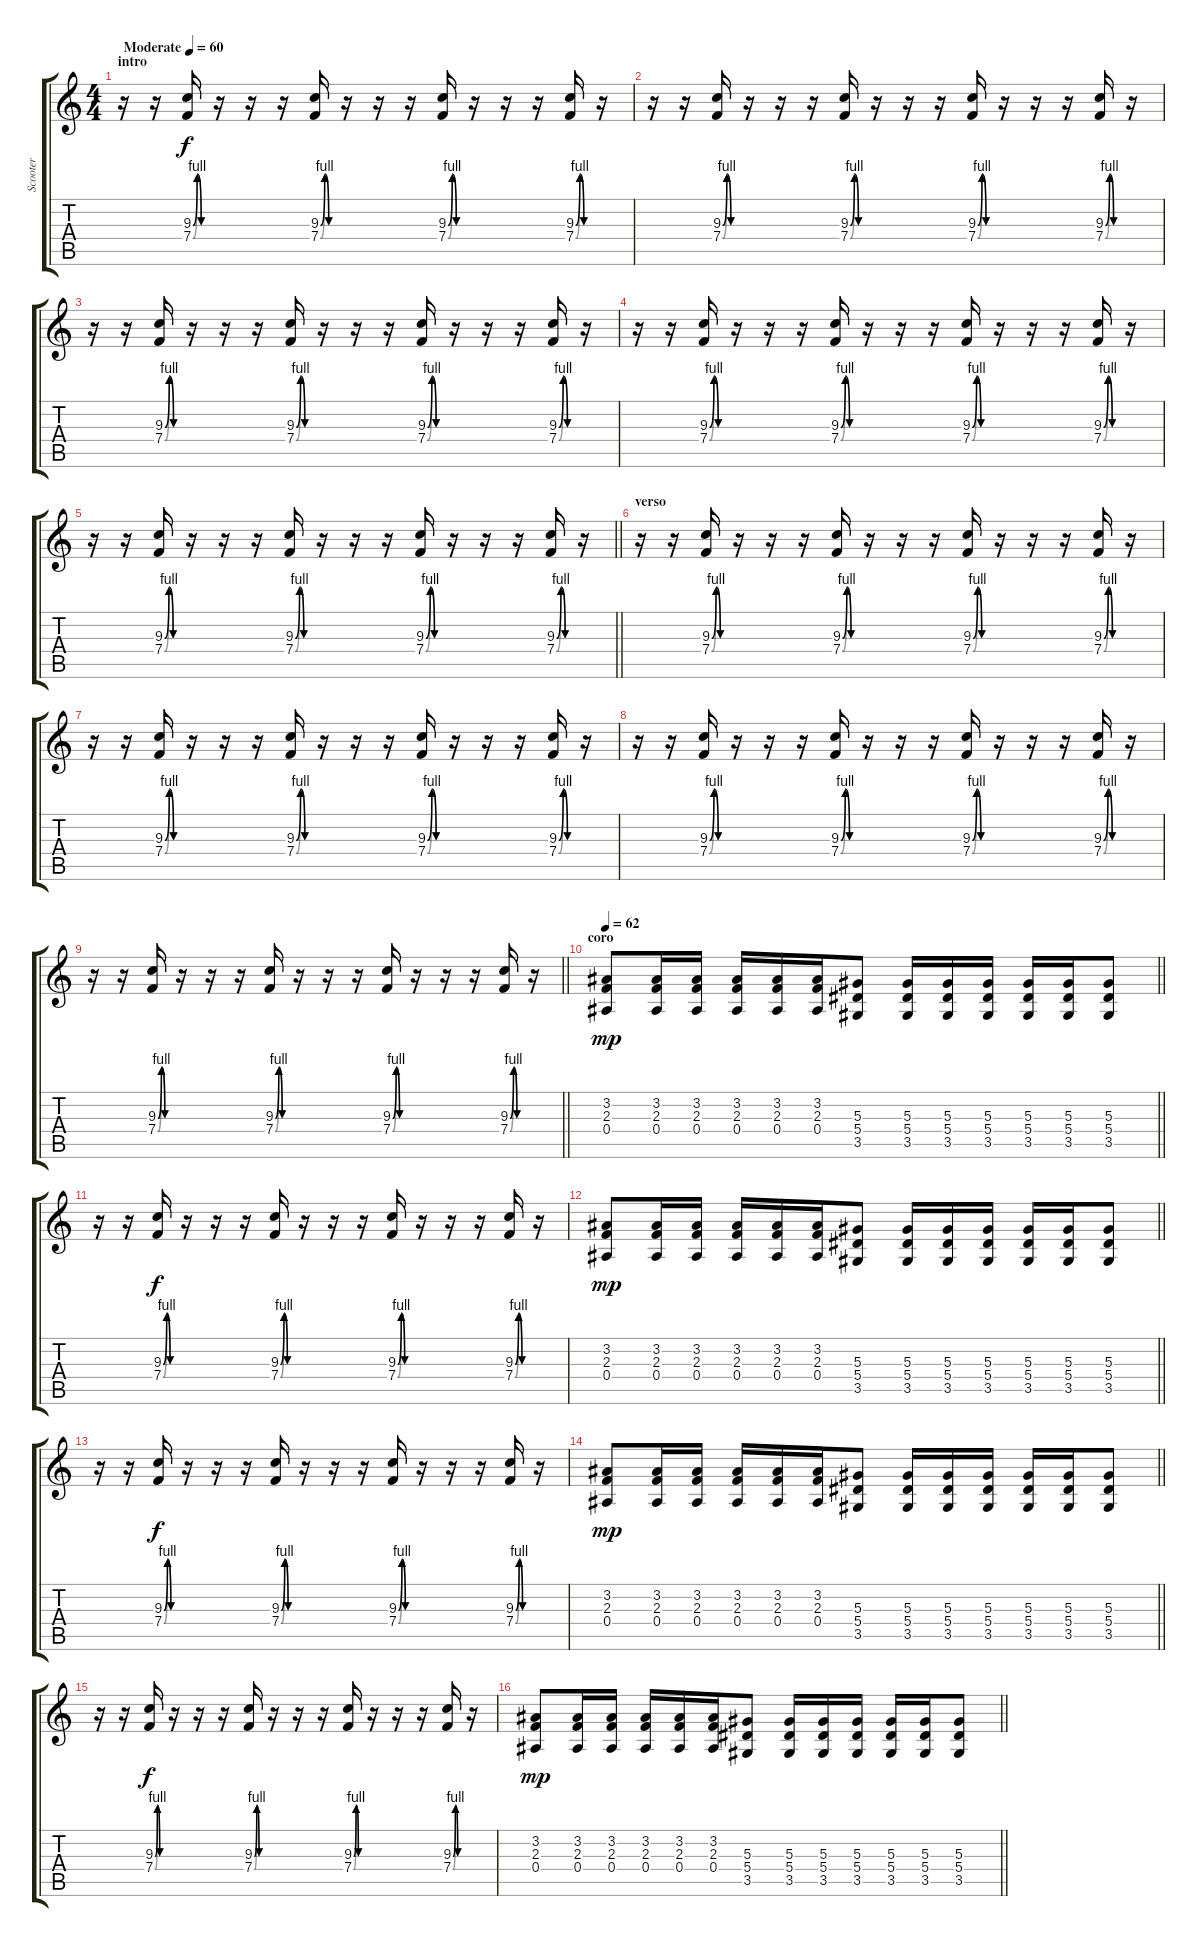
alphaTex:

\track ("Scooter" "Scooter") {instrument overdrivenguitar}
\staff {score tabs}
\tuning (C4 G3 Eb3 Bb2 F2 C2) {hide}
\ts (4 4)
\section ("" "intro")
\tempo (60 "Moderate")
\clef g2
\ks c
r.16{dy f instrument overdrivenguitar} r.16 (9.3{be (custom 0 0 15 4 30 0 60 0)} 7.4{be (custom 0 0 15 4 29 0 60 0)}).16 r.16 r.16 r.16 (9.3{be (custom 0 0 15 4 30 0 60 0)} 7.4{be (custom 0 0 15 4 29 0 60 0)}).16 r.16 r.16 r.16 (9.3{be (custom 0 0 15 4 30 0 60 0)} 7.4{be (custom 0 0 15 4 29 0 60 0)}).16 r.16 r.16 r.16 (9.3{be (custom 0 0 15 4 30 0 60 0)} 7.4{be (custom 0 0 15 4 29 0 60 0)}).16 r.16 |
r.16 r.16 (9.3{be (custom 0 0 15 4 30 0 60 0)} 7.4{be (custom 0 0 15 4 29 0 60 0)}).16 r.16 r.16 r.16 (9.3{be (custom 0 0 15 4 30 0 60 0)} 7.4{be (custom 0 0 15 4 29 0 60 0)}).16 r.16 r.16 r.16 (9.3{be (custom 0 0 15 4 30 0 60 0)} 7.4{be (custom 0 0 15 4 29 0 60 0)}).16 r.16 r.16 r.16 (9.3{be (custom 0 0 15 4 30 0 60 0)} 7.4{be (custom 0 0 15 4 29 0 60 0)}).16 r.16 |
r.16 r.16 (9.3{be (custom 0 0 15 4 30 0 60 0)} 7.4{be (custom 0 0 15 4 29 0 60 0)}).16 r.16 r.16 r.16 (9.3{be (custom 0 0 15 4 30 0 60 0)} 7.4{be (custom 0 0 15 4 29 0 60 0)}).16 r.16 r.16 r.16 (9.3{be (custom 0 0 15 4 30 0 60 0)} 7.4{be (custom 0 0 15 4 29 0 60 0)}).16 r.16 r.16 r.16 (9.3{be (custom 0 0 15 4 30 0 60 0)} 7.4{be (custom 0 0 15 4 29 0 60 0)}).16 r.16 |
r.16 r.16 (9.3{be (custom 0 0 15 4 30 0 60 0)} 7.4{be (custom 0 0 15 4 29 0 60 0)}).16 r.16 r.16 r.16 (9.3{be (custom 0 0 15 4 30 0 60 0)} 7.4{be (custom 0 0 15 4 29 0 60 0)}).16 r.16 r.16 r.16 (9.3{be (custom 0 0 15 4 30 0 60 0)} 7.4{be (custom 0 0 15 4 29 0 60 0)}).16 r.16 r.16 r.16 (9.3{be (custom 0 0 15 4 30 0 60 0)} 7.4{be (custom 0 0 15 4 29 0 60 0)}).16 r.16 |
\barLineRight lightlight
r.16 r.16 (9.3{be (custom 0 0 15 4 30 0 60 0)} 7.4{be (custom 0 0 15 4 29 0 60 0)}).16 r.16 r.16 r.16 (9.3{be (custom 0 0 15 4 30 0 60 0)} 7.4{be (custom 0 0 15 4 29 0 60 0)}).16 r.16 r.16 r.16 (9.3{be (custom 0 0 15 4 30 0 60 0)} 7.4{be (custom 0 0 15 4 29 0 60 0)}).16 r.16 r.16 r.16 (9.3{be (custom 0 0 15 4 30 0 60 0)} 7.4{be (custom 0 0 15 4 29 0 60 0)}).16 r.16 |
\section ("" "verso ")
r.16 r.16 (9.3{be (custom 0 0 15 4 30 0 60 0)} 7.4{be (custom 0 0 15 4 29 0 60 0)}).16 r.16 r.16 r.16 (9.3{be (custom 0 0 15 4 30 0 60 0)} 7.4{be (custom 0 0 15 4 29 0 60 0)}).16 r.16 r.16 r.16 (9.3{be (custom 0 0 15 4 30 0 60 0)} 7.4{be (custom 0 0 15 4 29 0 60 0)}).16 r.16 r.16 r.16 (9.3{be (custom 0 0 15 4 30 0 60 0)} 7.4{be (custom 0 0 15 4 29 0 60 0)}).16 r.16 |
r.16 r.16 (9.3{be (custom 0 0 15 4 30 0 60 0)} 7.4{be (custom 0 0 15 4 29 0 60 0)}).16 r.16 r.16 r.16 (9.3{be (custom 0 0 15 4 30 0 60 0)} 7.4{be (custom 0 0 15 4 29 0 60 0)}).16 r.16 r.16 r.16 (9.3{be (custom 0 0 15 4 30 0 60 0)} 7.4{be (custom 0 0 15 4 29 0 60 0)}).16 r.16 r.16 r.16 (9.3{be (custom 0 0 15 4 30 0 60 0)} 7.4{be (custom 0 0 15 4 29 0 60 0)}).16 r.16 |
r.16 r.16 (9.3{be (custom 0 0 15 4 30 0 60 0)} 7.4{be (custom 0 0 15 4 29 0 60 0)}).16 r.16 r.16 r.16 (9.3{be (custom 0 0 15 4 30 0 60 0)} 7.4{be (custom 0 0 15 4 29 0 60 0)}).16 r.16 r.16 r.16 (9.3{be (custom 0 0 15 4 30 0 60 0)} 7.4{be (custom 0 0 15 4 29 0 60 0)}).16 r.16 r.16 r.16 (9.3{be (custom 0 0 15 4 30 0 60 0)} 7.4{be (custom 0 0 15 4 29 0 60 0)}).16 r.16 |
\barLineRight lightlight
r.16 r.16 (9.3{be (custom 0 0 15 4 30 0 60 0)} 7.4{be (custom 0 0 15 4 29 0 60 0)}).16 r.16 r.16 r.16 (9.3{be (custom 0 0 15 4 30 0 60 0)} 7.4{be (custom 0 0 15 4 29 0 60 0)}).16 r.16 r.16 r.16 (9.3{be (custom 0 0 15 4 30 0 60 0)} 7.4{be (custom 0 0 15 4 29 0 60 0)}).16 r.16 r.16 r.16 (9.3{be (custom 0 0 15 4 30 0 60 0)} 7.4{be (custom 0 0 15 4 29 0 60 0)}).16 r.16 |
\section ("" "coro")
\tempo 62
\barLineRight lightlight
(3.2 2.3 0.4).8{dy mp volume 13 instrument overdrivenguitar} (3.2 2.3 0.4).16 (3.2 2.3 0.4).16 (3.2 2.3 0.4).16 (3.2 2.3 0.4).16 (3.2 2.3 0.4).16 (5.3 5.4 3.5).8 (5.3 5.4 3.5).16 (5.3 5.4 3.5).16 (5.3 5.4 3.5).16 (5.3 5.4 3.5).16 (5.3 5.4 3.5).16 (5.3 5.4 3.5).8 |
r.16 r.16 (9.3{be (custom 0 0 15 4 30 0 60 0)} 7.4{be (custom 0 0 15 4 29 0 60 0)}).16{dy f} r.16 r.16 r.16 (9.3{be (custom 0 0 15 4 30 0 60 0)} 7.4{be (custom 0 0 15 4 29 0 60 0)}).16 r.16 r.16 r.16 (9.3{be (custom 0 0 15 4 30 0 60 0)} 7.4{be (custom 0 0 15 4 29 0 60 0)}).16 r.16 r.16 r.16 (9.3{be (custom 0 0 15 4 30 0 60 0)} 7.4{be (custom 0 0 15 4 29 0 60 0)}).16 r.16 |
\barLineRight lightlight
(3.2 2.3 0.4).8{dy mp} (3.2 2.3 0.4).16 (3.2 2.3 0.4).16 (3.2 2.3 0.4).16 (3.2 2.3 0.4).16 (3.2 2.3 0.4).16 (5.3 5.4 3.5).8 (5.3 5.4 3.5).16 (5.3 5.4 3.5).16 (5.3 5.4 3.5).16 (5.3 5.4 3.5).16 (5.3 5.4 3.5).16 (5.3 5.4 3.5).8 |
r.16 r.16 (9.3{be (custom 0 0 15 4 30 0 60 0)} 7.4{be (custom 0 0 15 4 29 0 60 0)}).16{dy f} r.16 r.16 r.16 (9.3{be (custom 0 0 15 4 30 0 60 0)} 7.4{be (custom 0 0 15 4 29 0 60 0)}).16 r.16 r.16 r.16 (9.3{be (custom 0 0 15 4 30 0 60 0)} 7.4{be (custom 0 0 15 4 29 0 60 0)}).16 r.16 r.16 r.16 (9.3{be (custom 0 0 15 4 30 0 60 0)} 7.4{be (custom 0 0 15 4 29 0 60 0)}).16 r.16 |
\barLineRight lightlight
(3.2 2.3 0.4).8{dy mp} (3.2 2.3 0.4).16 (3.2 2.3 0.4).16 (3.2 2.3 0.4).16 (3.2 2.3 0.4).16 (3.2 2.3 0.4).16 (5.3 5.4 3.5).8 (5.3 5.4 3.5).16 (5.3 5.4 3.5).16 (5.3 5.4 3.5).16 (5.3 5.4 3.5).16 (5.3 5.4 3.5).16 (5.3 5.4 3.5).8 |
r.16 r.16 (9.3{be (custom 0 0 15 4 30 0 60 0)} 7.4{be (custom 0 0 15 4 29 0 60 0)}).16{dy f} r.16 r.16 r.16 (9.3{be (custom 0 0 15 4 30 0 60 0)} 7.4{be (custom 0 0 15 4 29 0 60 0)}).16 r.16 r.16 r.16 (9.3{be (custom 0 0 15 4 30 0 60 0)} 7.4{be (custom 0 0 15 4 29 0 60 0)}).16 r.16 r.16 r.16 (9.3{be (custom 0 0 15 4 30 0 60 0)} 7.4{be (custom 0 0 15 4 29 0 60 0)}).16 r.16 |
\barLineRight lightlight
(3.2 2.3 0.4).8{dy mp} (3.2 2.3 0.4).16 (3.2 2.3 0.4).16 (3.2 2.3 0.4).16 (3.2 2.3 0.4).16 (3.2 2.3 0.4).16 (5.3 5.4 3.5).8 (5.3 5.4 3.5).16 (5.3 5.4 3.5).16 (5.3 5.4 3.5).16 (5.3 5.4 3.5).16 (5.3 5.4 3.5).16 (5.3 5.4 3.5).8
